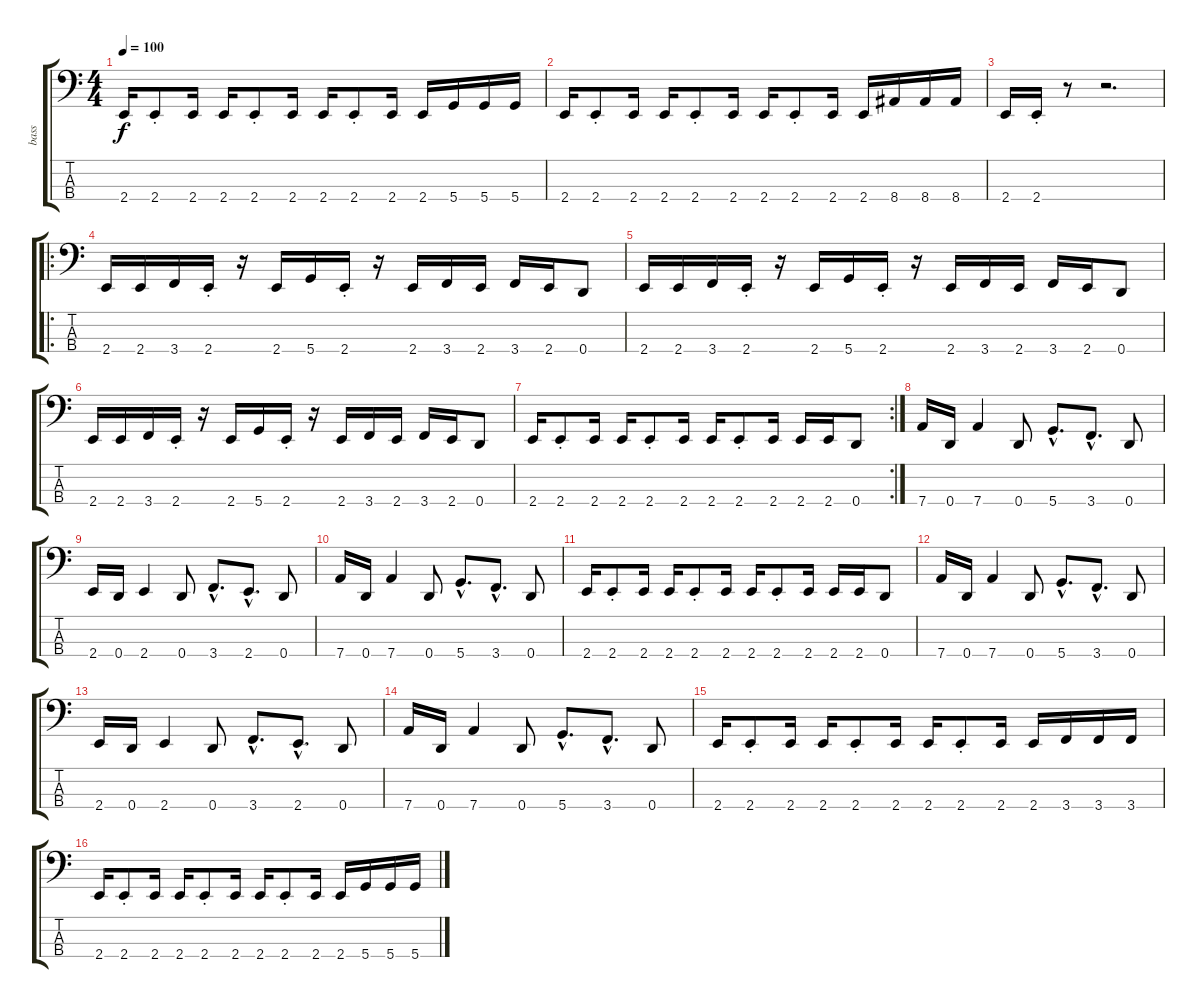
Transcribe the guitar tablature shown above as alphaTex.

\track ("bass" "bass") {instrument electricbasspick}
\staff {score tabs}
\tuning (G2 D2 A1 D1) {hide}
\ts (4 4)
\tempo 100
\clef f4
\ks c
2.4.16{dy f} 2.4{st}.8 2.4.16 2.4.16 2.4{st}.8 2.4.16 2.4.16 2.4{st}.8 2.4.16 2.4.16 5.4.16 5.4.16 5.4.16 |
2.4.16 2.4{st}.8 2.4.16 2.4.16 2.4{st}.8 2.4.16 2.4.16 2.4{st}.8 2.4.16 2.4.16 8.4.16 8.4.16 8.4.16 |
2.4.16 2.4{st}.16 r.8 r.2{d} |
\ro
2.4.16 2.4.16 3.4.16 2.4{st}.16 r.16 2.4.16 5.4.16 2.4{st}.16 r.16 2.4.16 3.4.16 2.4.16 3.4.16 2.4.16 0.4.8 |
2.4.16 2.4.16 3.4.16 2.4{st}.16 r.16 2.4.16 5.4.16 2.4{st}.16 r.16 2.4.16 3.4.16 2.4.16 3.4.16 2.4.16 0.4.8 |
2.4.16 2.4.16 3.4.16 2.4{st}.16 r.16 2.4.16 5.4.16 2.4{st}.16 r.16 2.4.16 3.4.16 2.4.16 3.4.16 2.4.16 0.4.8 |
\rc 2
2.4.16 2.4{st}.8 2.4.16 2.4.16 2.4{st}.8 2.4.16 2.4.16 2.4{st}.8 2.4.16 2.4.16 2.4.16 0.4.8 |
7.4.16 0.4.16 7.4.4 0.4.8 5.4{hac}.8{d} 3.4{hac}.8{d} 0.4.8 |
2.4.16 0.4.16 2.4.4 0.4.8 3.4{hac}.8{d} 2.4{hac}.8{d} 0.4.8 |
7.4.16 0.4.16 7.4.4 0.4.8 5.4{hac}.8{d} 3.4{hac}.8{d} 0.4.8 |
2.4.16 2.4{st}.8 2.4.16 2.4.16 2.4{st}.8 2.4.16 2.4.16 2.4{st}.8 2.4.16 2.4.16 2.4.16 0.4.8 |
7.4.16 0.4.16 7.4.4 0.4.8 5.4{hac}.8{d} 3.4{hac}.8{d} 0.4.8 |
2.4.16 0.4.16 2.4.4 0.4.8 3.4{hac}.8{d} 2.4{hac}.8{d} 0.4.8 |
7.4.16 0.4.16 7.4.4 0.4.8 5.4{hac}.8{d} 3.4{hac}.8{d} 0.4.8 |
2.4.16 2.4{st}.8 2.4.16 2.4.16 2.4{st}.8 2.4.16 2.4.16 2.4{st}.8 2.4.16 2.4.16 3.4.16 3.4.16 3.4.16 |
2.4.16 2.4{st}.8 2.4.16 2.4.16 2.4{st}.8 2.4.16 2.4.16 2.4{st}.8 2.4.16 2.4.16 5.4.16 5.4.16 5.4.16
